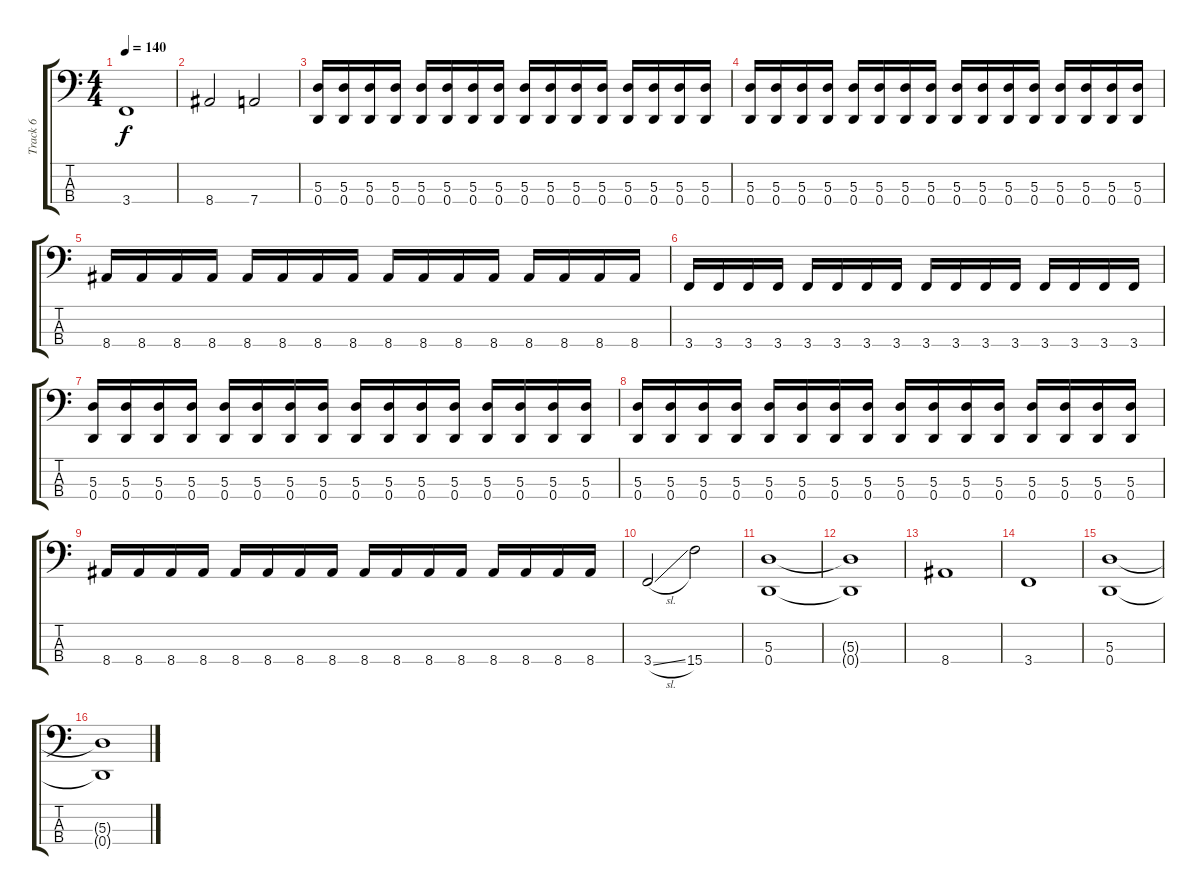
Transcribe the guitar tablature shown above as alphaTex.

\track ("Track 6" "Track 6") {instrument electricbasspick}
\staff {score tabs}
\tuning (G2 D2 A1 D1) {hide}
\ts (4 4)
\tempo 140
\clef f4
\ks c
3.4.1{dy f} |
8.4.2 7.4.2 |
(5.3 0.4).16 (5.3 0.4).16 (5.3 0.4).16 (5.3 0.4).16 (5.3 0.4).16 (5.3 0.4).16 (5.3 0.4).16 (5.3 0.4).16 (5.3 0.4).16 (5.3 0.4).16 (5.3 0.4).16 (5.3 0.4).16 (5.3 0.4).16 (5.3 0.4).16 (5.3 0.4).16 (5.3 0.4).16 |
(5.3 0.4).16 (5.3 0.4).16 (5.3 0.4).16 (5.3 0.4).16 (5.3 0.4).16 (5.3 0.4).16 (5.3 0.4).16 (5.3 0.4).16 (5.3 0.4).16 (5.3 0.4).16 (5.3 0.4).16 (5.3 0.4).16 (5.3 0.4).16 (5.3 0.4).16 (5.3 0.4).16 (5.3 0.4).16 |
8.4.16 8.4.16 8.4.16 8.4.16 8.4.16 8.4.16 8.4.16 8.4.16 8.4.16 8.4.16 8.4.16 8.4.16 8.4.16 8.4.16 8.4.16 8.4.16 |
3.4.16 3.4.16 3.4.16 3.4.16 3.4.16 3.4.16 3.4.16 3.4.16 3.4.16 3.4.16 3.4.16 3.4.16 3.4.16 3.4.16 3.4.16 3.4.16 |
(5.3 0.4).16 (5.3 0.4).16 (5.3 0.4).16 (5.3 0.4).16 (5.3 0.4).16 (5.3 0.4).16 (5.3 0.4).16 (5.3 0.4).16 (5.3 0.4).16 (5.3 0.4).16 (5.3 0.4).16 (5.3 0.4).16 (5.3 0.4).16 (5.3 0.4).16 (5.3 0.4).16 (5.3 0.4).16 |
(5.3 0.4).16 (5.3 0.4).16 (5.3 0.4).16 (5.3 0.4).16 (5.3 0.4).16 (5.3 0.4).16 (5.3 0.4).16 (5.3 0.4).16 (5.3 0.4).16 (5.3 0.4).16 (5.3 0.4).16 (5.3 0.4).16 (5.3 0.4).16 (5.3 0.4).16 (5.3 0.4).16 (5.3 0.4).16 |
8.4.16 8.4.16 8.4.16 8.4.16 8.4.16 8.4.16 8.4.16 8.4.16 8.4.16 8.4.16 8.4.16 8.4.16 8.4.16 8.4.16 8.4.16 8.4.16 |
3.4{sl}.2 15.4.2 |
(5.3 0.4).1 |
(5.3{t} 0.4{t}).1 |
8.4.1 |
3.4.1 |
(5.3 0.4).1 |
(5.3{t} 0.4{t}).1
